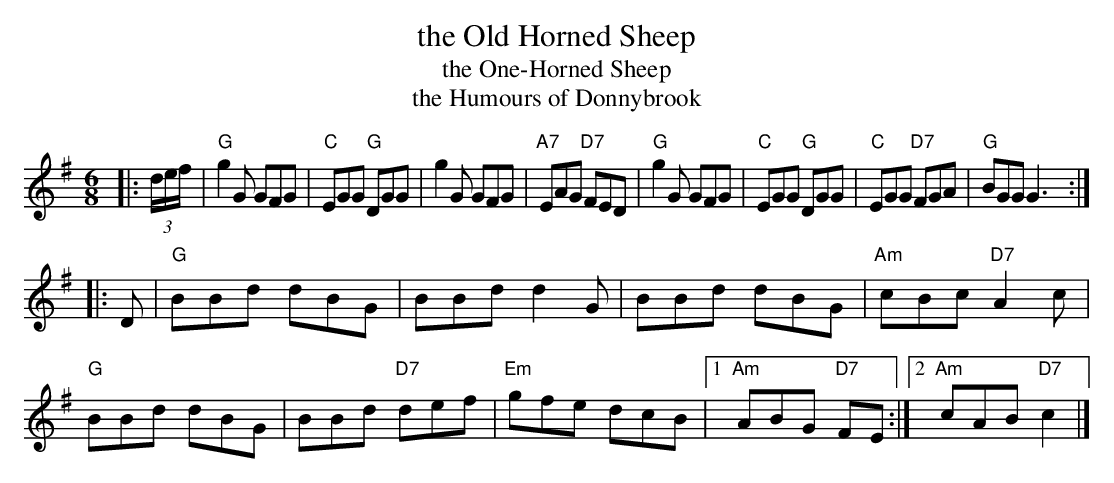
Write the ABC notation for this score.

X:1
T: the Old Horned Sheep
T: the One-Horned Sheep
T: the Humours of Donnybrook
M: 6/8
K: G
|: (3d/e/f/ \
| "G"g2G GFG | "C"EGG "G"DGG | g2G GFG | "A7"EAG "D7"FED \
| "G"g2G GFG | "C"EGG "G"DGG | "C"EGG "D7"FGA | "G"BGG G3 :|
|: D \
| "G"BBd dBG | BBd d2G | BBd dBG | "Am"cBc "D7"A2c \
| "G"BBd dBG | BBd "D7"def | "Em"gfe dcB |1 "Am"ABG "D7"FE :|2 "Am"cAB "D7"c2 |]
